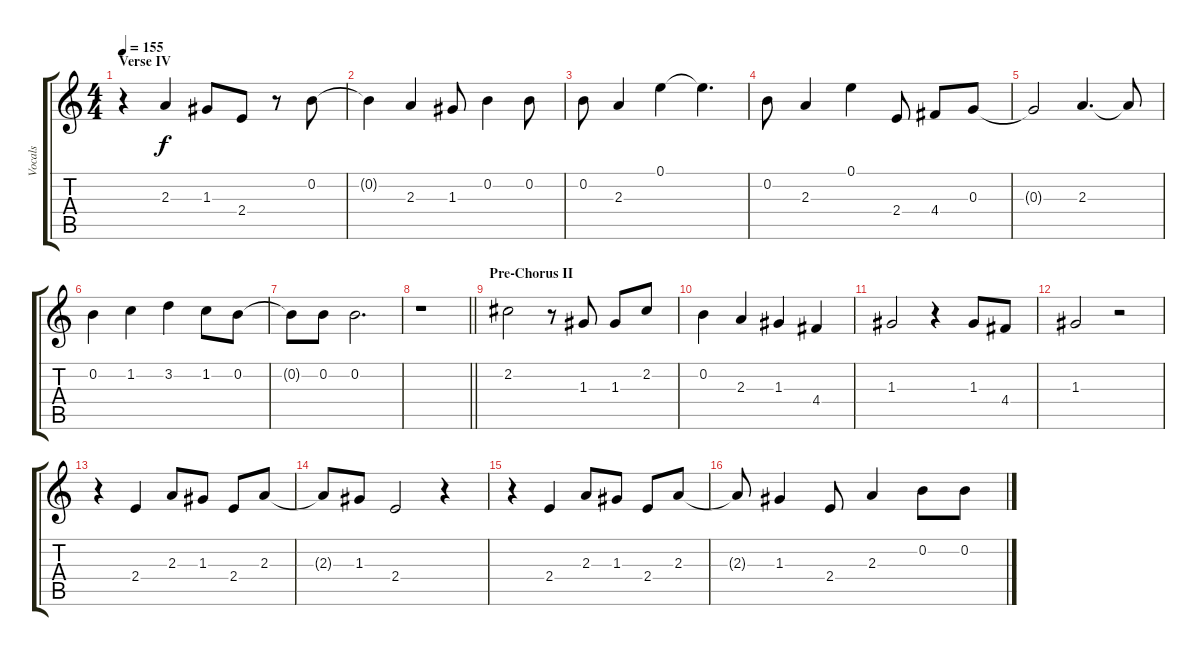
\track ("Vocals" "Vocals") {instrument electricguitarclean}
\staff {score tabs}
\tuning (E4 B3 G3 D3 A2 E2) {hide}
\ts (4 4)
\section ("" "Verse IV")
\tempo 155
\clef g2
\ks c
r.4{dy f} 2.3.4 1.3.8 2.4.8 r.8 0.2.8 |
0.2{t}.4 2.3.4 1.3.8 0.2.4 0.2.8 |
0.2.8 2.3.4 0.1.4 0.1{t}.4{d} |
0.2.8 2.3.4 0.1.4 2.4.8 4.4.8 0.3.8 |
0.3{t}.2 2.3.4{d} 2.3{t}.8 |
0.2.4 1.2.4 3.2.4 1.2.8 0.2.8 |
0.2{t}.8 0.2.8 0.2.2{d} |
\barLineRight lightlight
r.1 |
\section ("" "Pre-Chorus II")
2.2.2 r.8 1.3.8 1.3.8 2.2.8 |
0.2.4 2.3.4 1.3.4 4.4.4 |
1.3.2 r.4 1.3.8 4.4.8 |
1.3.2 r.2 |
r.4 2.4.4 2.3.8 1.3.8 2.4.8 2.3.8 |
2.3{t}.8 1.3.8 2.4.2 r.4 |
r.4 2.4.4 2.3.8 1.3.8 2.4.8 2.3.8 |
2.3{t}.8 1.3.4 2.4.8 2.3.4 0.2.8 0.2.8
